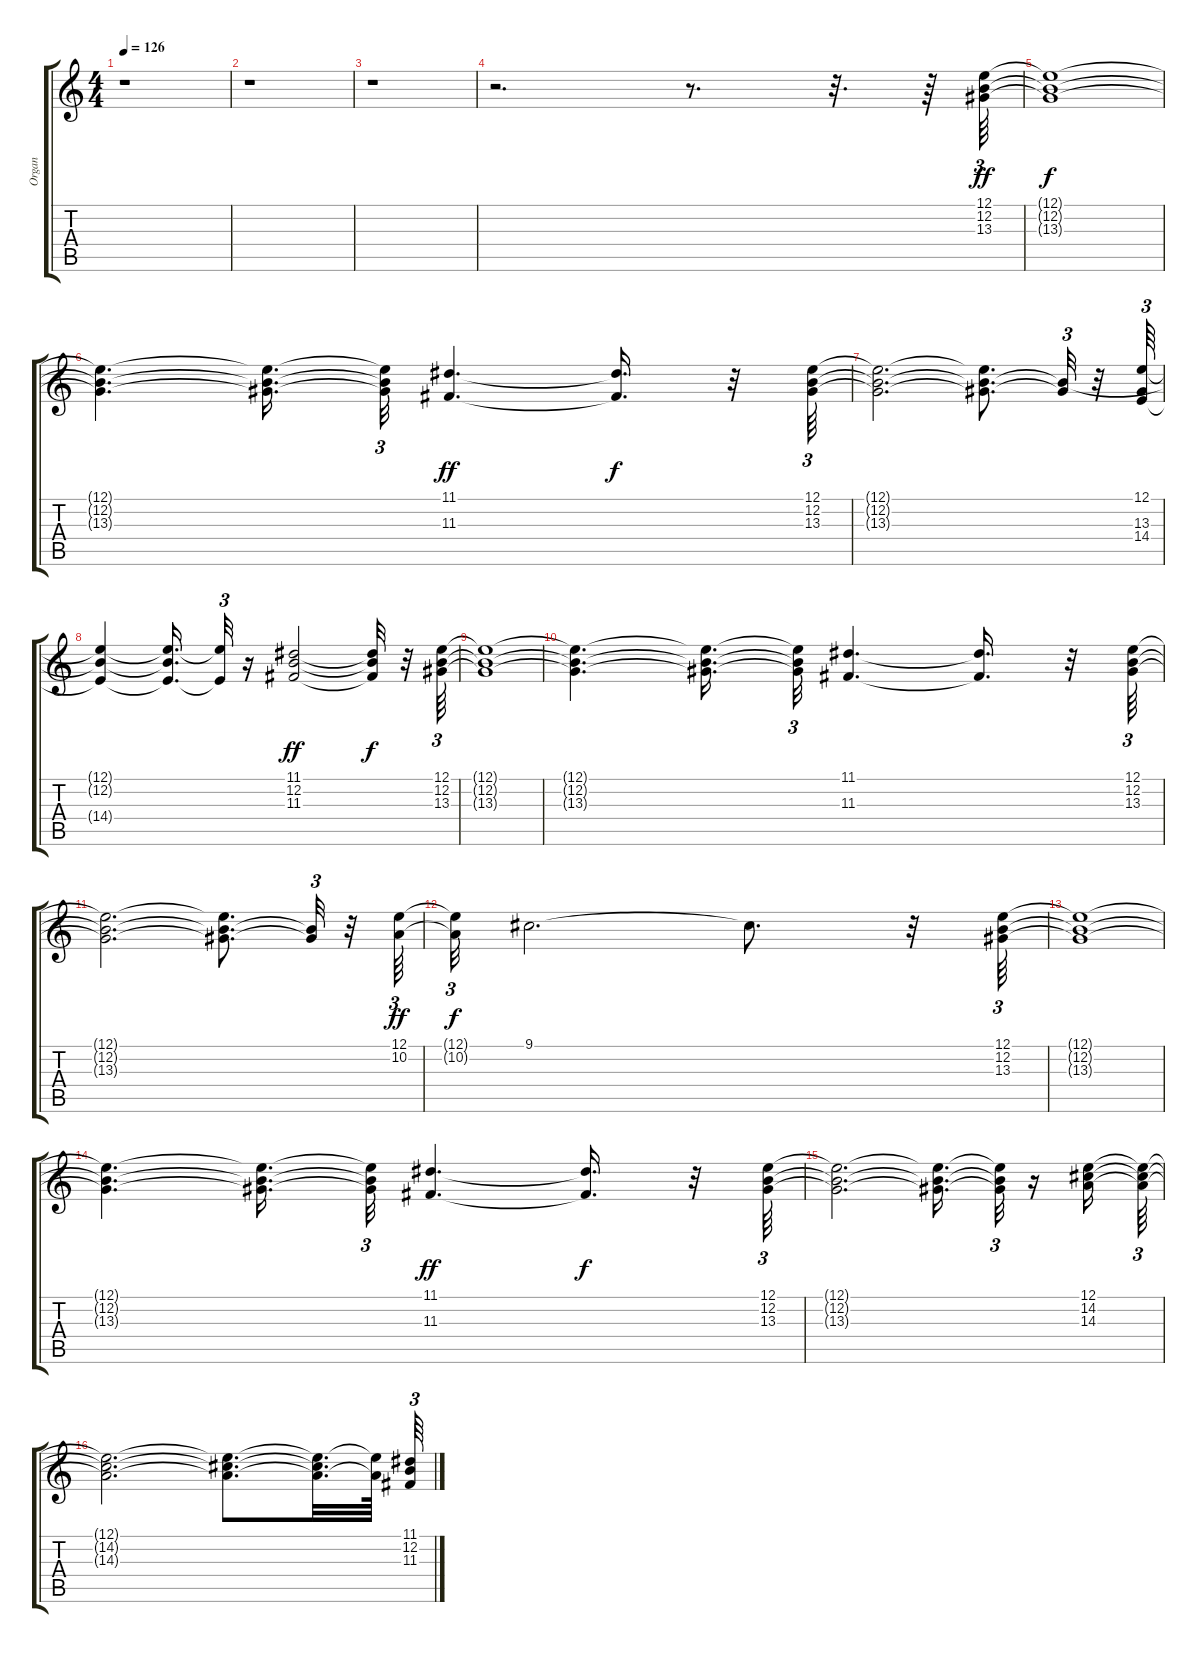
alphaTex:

\track ("Organ" "Organ") {instrument percussiveorgan}
\staff {score tabs}
\tuning (E4 B3 G3 D3 A2 E2) {hide}
\ts (4 4)
\tempo 126
\clef g2
\ks c
r.1{dy f} |
r.1 |
r.1 |
r.2{d} r.8{d} r.32{d} r.64 (12.1 12.2 13.3).64{tu (3 2) dy ff} |
(12.1{t} 12.2{t} 13.3{t}).1{dy f} |
(12.1{t} 12.2{t} 13.3{t}).4{d} (12.1{t} 12.2{t} 13.3{t}).16{d} (12.1{t} 12.2{t} 13.3{t}).32{tu (3 2)} (11.1 11.3).4{d dy ff} (11.1{t} 11.3{t}).16{d dy f} r.32 (12.1 12.2 13.3).64{tu (3 2)} |
(12.1{t} 12.2{t} 13.3{t}).2{d} (12.1{t} 12.2{t} 13.3{t}).8{d} (12.2{t} 13.3{t}).32{tu (3 2)} r.32 (12.1 13.3 14.4).64{tu (3 2)} |
(12.1{t} 12.2{t} 14.4{t}).4 (12.1{t} 12.2{t} 14.4{t}).16{d} (12.1{t} 14.4{t}).32{tu (3 2)} r.16 (11.1 12.2 11.3).2{dy ff} (11.1{t} 12.2{t} 11.3{t}).32{dy f} r.32 (12.1 12.2 13.3).64{tu (3 2)} |
(12.1{t} 12.2{t} 13.3{t}).1 |
(12.1{t} 12.2{t} 13.3{t}).4{d} (12.1{t} 12.2{t} 13.3{t}).16{d} (12.1{t} 12.2{t} 13.3{t}).32{tu (3 2)} (11.1 11.3).4{d} (11.1{t} 11.3{t}).16{d} r.32 (12.1 12.2 13.3).64{tu (3 2)} |
(12.1{t} 12.2{t} 13.3{t}).2{d} (12.1{t} 12.2{t} 13.3{t}).8{d} (12.2{t} 13.3{t}).32{tu (3 2)} r.32 (12.1 10.2).64{tu (3 2) dy ff} |
(12.1{t} 10.2{t}).32{tu (3 2) dy f} 9.1.2{d} 9.1{t}.8{d} r.32 (12.1 12.2 13.3).64{tu (3 2)} |
(12.1{t} 12.2{t} 13.3{t}).1 |
(12.1{t} 12.2{t} 13.3{t}).4{d} (12.1{t} 12.2{t} 13.3{t}).16{d} (12.1{t} 12.2{t} 13.3{t}).32{tu (3 2)} (11.1 11.3).4{d dy ff} (11.1{t} 11.3{t}).16{d dy f} r.32 (12.1 12.2 13.3).64{tu (3 2)} |
(12.1{t} 12.2{t} 13.3{t}).2{d} (12.1{t} 12.2{t} 13.3{t}).16{d} (12.1{t} 12.2{t} 13.3{t}).32{tu (3 2)} r.16 (12.1 14.2 14.3).16 (12.1{t} 14.2{t} 14.3{t}).64{tu (3 2)} |
(12.1{t} 14.2{t} 14.3{t}).2{d} (12.1{t} 14.2{t} 14.3{t}).8{d} (12.1{t} 14.2{t} 14.3{t}).32{d} (12.1{t} 14.3{t}).64 (11.1 12.2 11.3).64{tu (3 2)}
